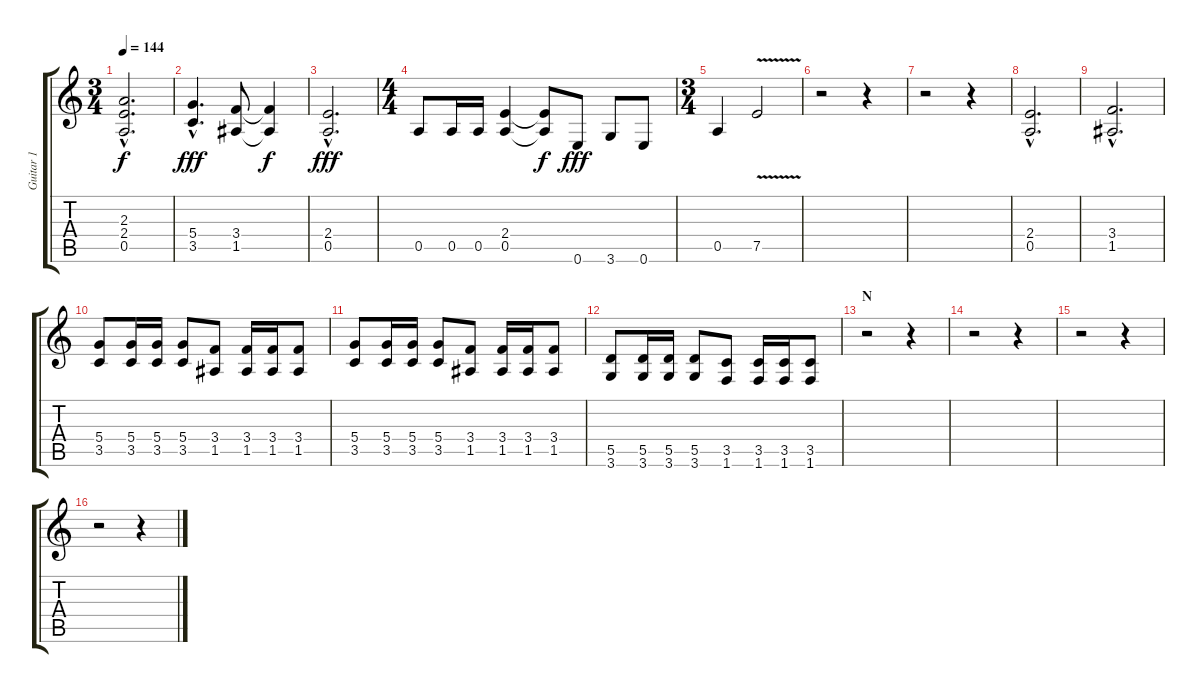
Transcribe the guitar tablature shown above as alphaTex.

\track ("Guitar 1" "Guitar 1") {instrument distortionguitar}
\staff {score tabs}
\tuning (E4 B3 G3 D3 A2 E2) {hide}
\ts (3 4)
\tempo 144
\clef g2
\ks c
(2.3{hac t} 2.4{hac t} 0.5{hac t}).2{d dy f} |
(5.4{hac} 3.5{hac}).4{d dy fff} (3.4 1.5).8 (3.4{t} 1.5{t}).4{dy f} |
(2.4{hac} 0.5{hac}).2{d dy fff} |
\ts (4 4)
0.5.8 0.5.16 0.5.16 (2.4 0.5).4 (2.4{t} 0.5{t}).8{dy f} 0.6.8{dy fff} 3.6.8 0.6.8 |
\ts (3 4)
0.5.4 7.5{v}.2 |
r.2 r.4 |
r.2 r.4 |
(2.4{hac} 0.5{hac}).2{d} |
(3.4{hac} 1.5{hac}).2{d} |
(5.4 3.5).8 (5.4 3.5).16 (5.4 3.5).16 (5.4 3.5).8 (3.4 1.5).8 (3.4 1.5).16 (3.4 1.5).16 (3.4 1.5).8 |
(5.4 3.5).8 (5.4 3.5).16 (5.4 3.5).16 (5.4 3.5).8 (3.4 1.5).8 (3.4 1.5).16 (3.4 1.5).16 (3.4 1.5).8 |
(5.5 3.6).8 (5.5 3.6).16 (5.5 3.6).16 (5.5 3.6).8 (3.5 1.6).8 (3.5 1.6).16 (3.5 1.6).16 (3.5 1.6).8 |
\section ("" "N")
r.2 r.4 |
r.2 r.4 |
r.2 r.4 |
r.2 r.4
